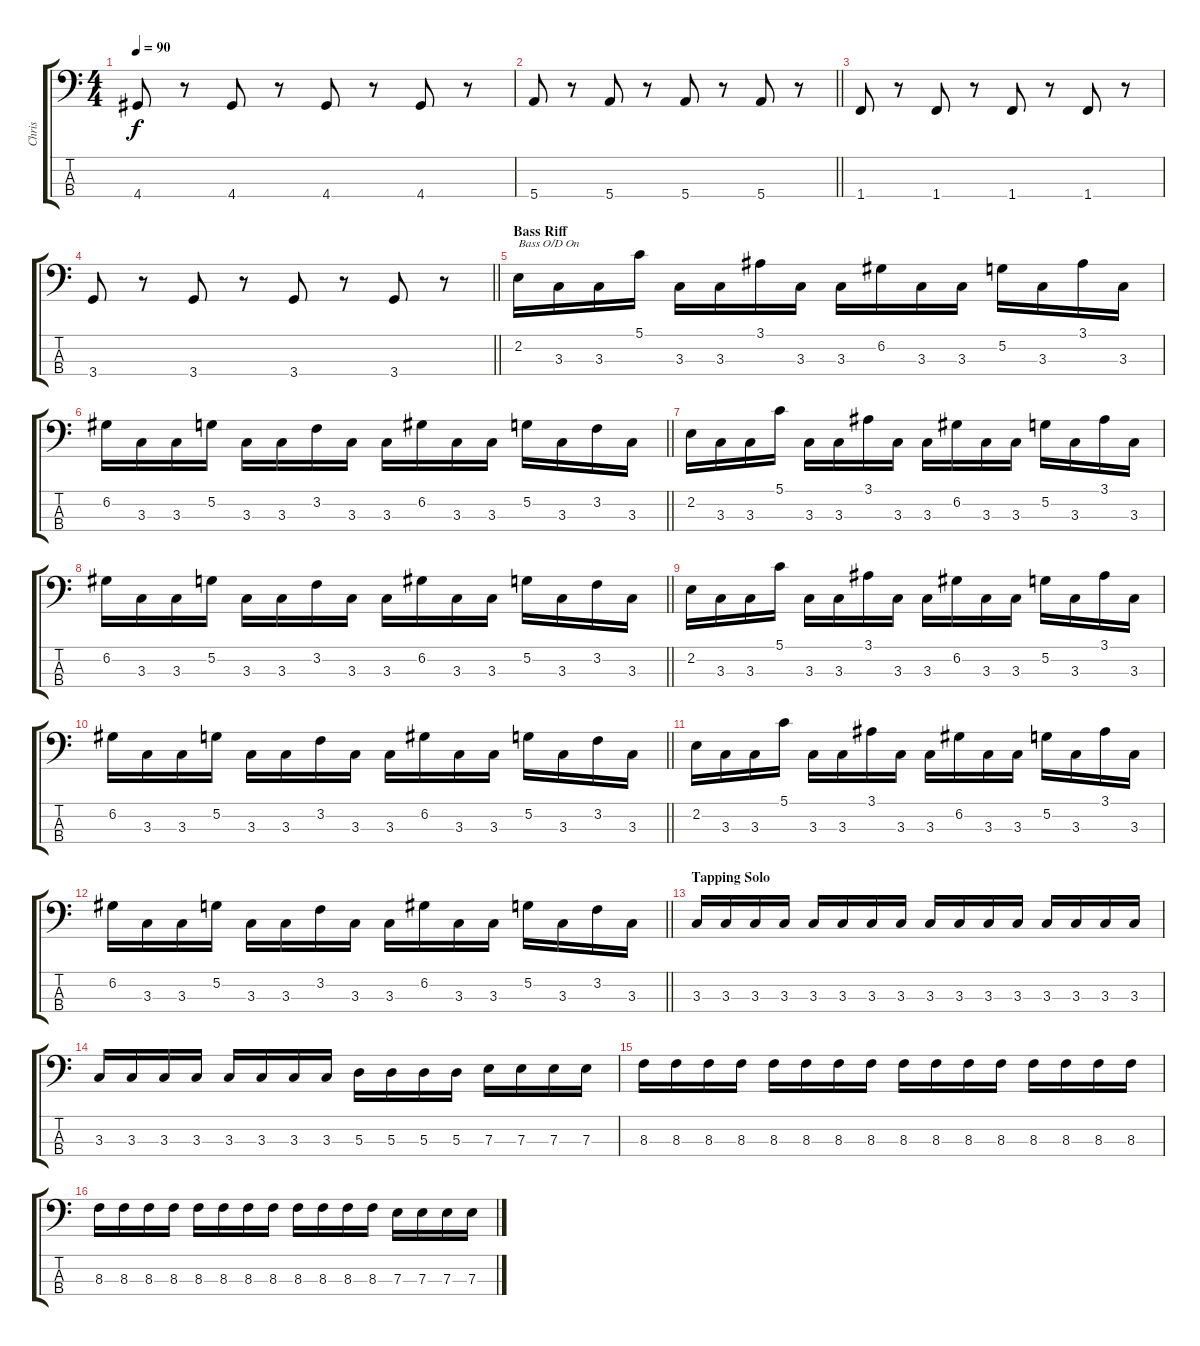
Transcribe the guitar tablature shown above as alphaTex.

\track ("Chris" "Chris") {instrument electricbasspick}
\staff {score tabs}
\tuning (G2 D2 A1 E1) {hide}
\ts (4 4)
\tempo 90
\clef f4
\ks c
4.4.8{dy f} r.8 4.4.8 r.8 4.4.8 r.8 4.4.8 r.8 |
\barLineRight lightlight
5.4.8 r.8 5.4.8 r.8 5.4.8 r.8 5.4.8 r.8 |
1.4.8 r.8 1.4.8 r.8 1.4.8 r.8 1.4.8 r.8 |
\barLineRight lightlight
3.4.8 r.8 3.4.8 r.8 3.4.8 r.8 3.4.8 r.8 |
\section ("" "Bass Riff")
2.2.16{txt "Bass O/D On"} 3.3.16 3.3.16 5.1.16 3.3.16 3.3.16 3.1.16 3.3.16 3.3.16 6.2.16 3.3.16 3.3.16 5.2.16 3.3.16 3.1.16 3.3.16 |
\barLineRight lightlight
6.2.16 3.3.16 3.3.16 5.2.16 3.3.16 3.3.16 3.2.16 3.3.16 3.3.16 6.2.16 3.3.16 3.3.16 5.2.16 3.3.16 3.2.16 3.3.16 |
2.2.16 3.3.16 3.3.16 5.1.16 3.3.16 3.3.16 3.1.16 3.3.16 3.3.16 6.2.16 3.3.16 3.3.16 5.2.16 3.3.16 3.1.16 3.3.16 |
\barLineRight lightlight
6.2.16 3.3.16 3.3.16 5.2.16 3.3.16 3.3.16 3.2.16 3.3.16 3.3.16 6.2.16 3.3.16 3.3.16 5.2.16 3.3.16 3.2.16 3.3.16 |
2.2.16 3.3.16 3.3.16 5.1.16 3.3.16 3.3.16 3.1.16 3.3.16 3.3.16 6.2.16 3.3.16 3.3.16 5.2.16 3.3.16 3.1.16 3.3.16 |
\barLineRight lightlight
6.2.16 3.3.16 3.3.16 5.2.16 3.3.16 3.3.16 3.2.16 3.3.16 3.3.16 6.2.16 3.3.16 3.3.16 5.2.16 3.3.16 3.2.16 3.3.16 |
2.2.16 3.3.16 3.3.16 5.1.16 3.3.16 3.3.16 3.1.16 3.3.16 3.3.16 6.2.16 3.3.16 3.3.16 5.2.16 3.3.16 3.1.16 3.3.16 |
\barLineRight lightlight
6.2.16 3.3.16 3.3.16 5.2.16 3.3.16 3.3.16 3.2.16 3.3.16 3.3.16 6.2.16 3.3.16 3.3.16 5.2.16 3.3.16 3.2.16 3.3.16 |
\section ("" "Tapping Solo")
3.3.16 3.3.16 3.3.16 3.3.16 3.3.16 3.3.16 3.3.16 3.3.16 3.3.16 3.3.16 3.3.16 3.3.16 3.3.16 3.3.16 3.3.16 3.3.16 |
3.3.16 3.3.16 3.3.16 3.3.16 3.3.16 3.3.16 3.3.16 3.3.16 5.3.16 5.3.16 5.3.16 5.3.16 7.3.16 7.3.16 7.3.16 7.3.16 |
8.3.16 8.3.16 8.3.16 8.3.16 8.3.16 8.3.16 8.3.16 8.3.16 8.3.16 8.3.16 8.3.16 8.3.16 8.3.16 8.3.16 8.3.16 8.3.16 |
8.3.16 8.3.16 8.3.16 8.3.16 8.3.16 8.3.16 8.3.16 8.3.16 8.3.16 8.3.16 8.3.16 8.3.16 7.3.16 7.3.16 7.3.16 7.3.16
